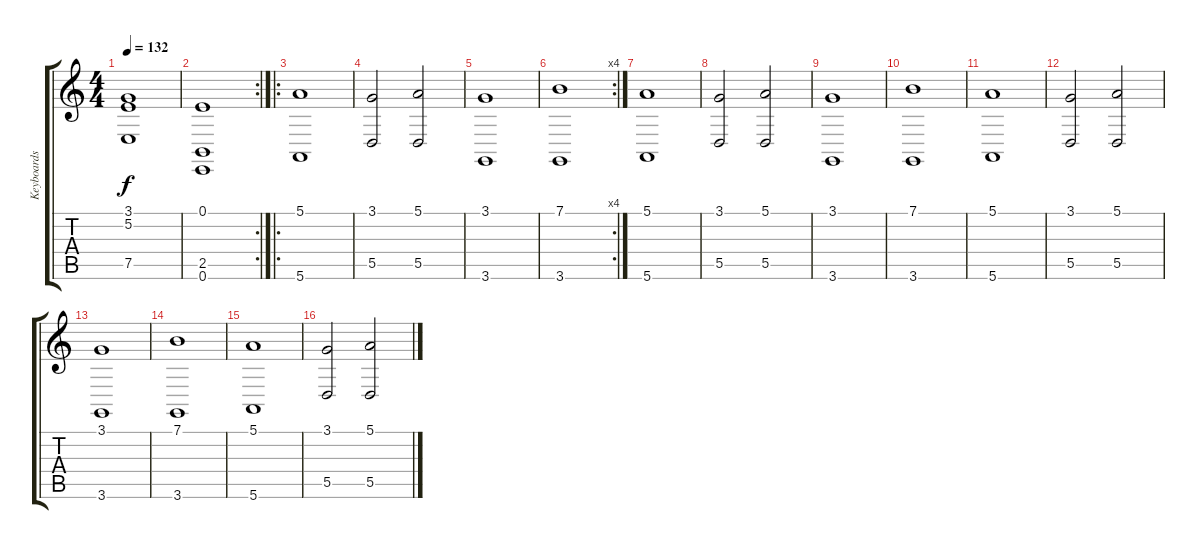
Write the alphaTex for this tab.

\track ("Keyboards 1" "Keyboards ") {instrument choiraahs}
\staff {score tabs}
\tuning (E4 B3 G3 D3 A2 E2) {hide}
\ts (4 4)
\tempo 132
\clef g2
\ks c
(3.1 5.2 7.5).1{dy f} |
\rc 2
(0.1 2.5 0.6).1 |
\ro
(5.1 5.6).1 |
(3.1 5.5).2 (5.1 5.5).2 |
(3.1 3.6).1 |
\rc 4
(7.1 3.6).1 |
(5.1 5.6).1 |
(3.1 5.5).2 (5.1 5.5).2 |
(3.1 3.6).1 |
(7.1 3.6).1 |
(5.1 5.6).1 |
(3.1 5.5).2 (5.1 5.5).2 |
(3.1 3.6).1 |
(7.1 3.6).1 |
(5.1 5.6).1 |
(3.1 5.5).2 (5.1 5.5).2
